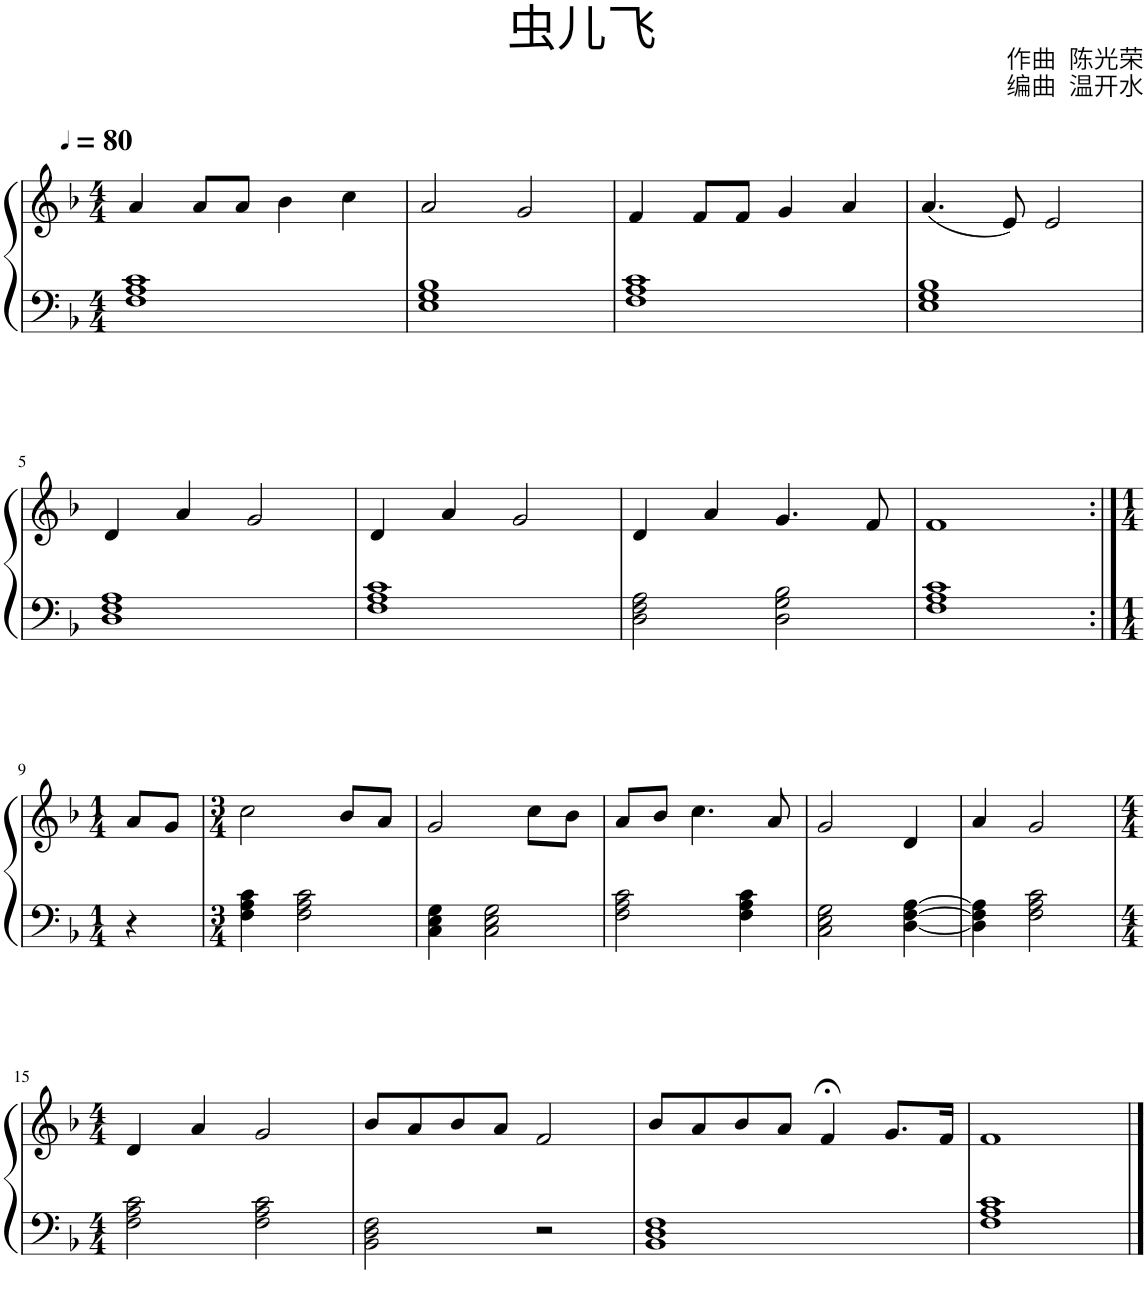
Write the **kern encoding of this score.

**kern	**kern
*part1	*part1
*staff2	*staff1
*I"Piano	*
*I'Pno.	*
*clefF4	*clefG2
*k[b-]	*k[b-]
*M4/4	*M4/4
*MM80	*MM80
=1	=1
1F 1A 1c	4a/
.	8a/L
.	8a/J
.	4b-\
.	4cc\
=2	=2
1E 1G 1B-	2a/
.	2g/
=3	=3
1F 1A 1c	4f/
.	8f/L
.	8f/J
.	4g/
.	4a/
=4	=4
1E 1G 1B-	(<4.a/
.	8e/)
.	2e/
!!LO:LB:g=z
=5	=5
1D 1F 1A	4d/
.	4a/
.	2g/
=6	=6
1F 1A 1c	4d/
.	4a/
.	2g/
=7	=7
2D\ 2F\ 2A\	4d/
.	4a/
2D\ 2G\ 2B-\	4.g/
.	8f/
=8	=8
1F 1A 1c	1f
!!LO:LB:g=z
=9:|!	=9:|!
*M1/4	*M1/4
4r	8a/L
.	8g/J
=10	=10
*M3/4	*M3/4
4F\ 4A\ 4c\	2cc\
2F\ 2A\ 2c\	.
.	8b-/L
.	8a/J
=11	=11
4C\ 4E\ 4G\	2g/
2C\ 2E\ 2G\	.
.	8cc\L
.	8b-\J
=12	=12
2F\ 2A\ 2c\	8a/L
.	8b-/J
.	4.cc\
4F\ 4A\ 4c\	.
.	8a/
=13	=13
2C\ 2E\ 2G\	2g/
[4D\ [4F\ [4A\	4d/
=14	=14
4D\] 4F\] 4A\]	4a/
2F\ 2A\ 2c\	2g/
!!LO:LB:g=z
=15	=15
*M4/4	*M4/4
2F\ 2A\ 2c\	4d/
.	4a/
2F\ 2A\ 2c\	2g/
=16	=16
2BB-\ 2D\ 2F\	8b-/L
.	8a/
.	8b-/
.	8a/J
2r	2f/
=17	=17
1BB- 1D 1F	8b-/L
.	8a/
.	8b-/
.	8a/J
.	4f;</
.	8.g/L
.	16f/Jk
=18	=18
1F 1A 1c	1f
==	==
*-	*-
